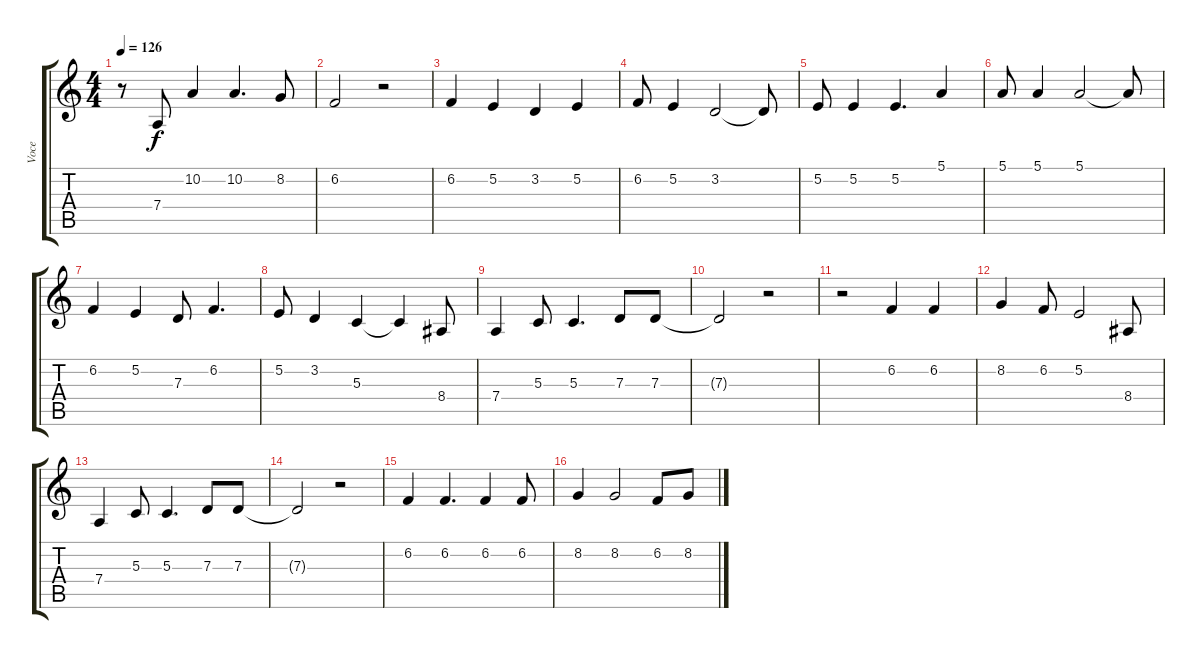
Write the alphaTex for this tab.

\track ("Voce" "Voce") {instrument altosax}
\staff {score tabs}
\tuning (E4 B3 G3 D3 A2 E2) {hide}
\ts (4 4)
\tempo 126
\clef g2
\ks c
r.8{dy f} 7.4.8 10.2.4 10.2.4{d} 8.2.8 |
6.2.2 r.2 |
6.2.4 5.2.4 3.2.4 5.2.4 |
6.2.8 5.2.4 3.2.2 3.2{t}.8 |
5.2.8 5.2.4 5.2.4{d} 5.1.4 |
5.1.8 5.1.4 5.1.2 5.1{t}.8 |
6.2.4 5.2.4 7.3.8 6.2.4{d} |
5.2.8 3.2.4 5.3.4 5.3{t}.4 8.4.8 |
7.4.4 5.3.8 5.3.4{d} 7.3.8 7.3.8 |
7.3{t}.2 r.2 |
r.2 6.2.4 6.2.4 |
8.2.4 6.2.8 5.2.2 8.4.8 |
7.4.4 5.3.8 5.3.4{d} 7.3.8 7.3.8 |
7.3{t}.2 r.2 |
6.2.4 6.2.4{d} 6.2.4 6.2.8 |
8.2.4 8.2.2 6.2.8 8.2.8
